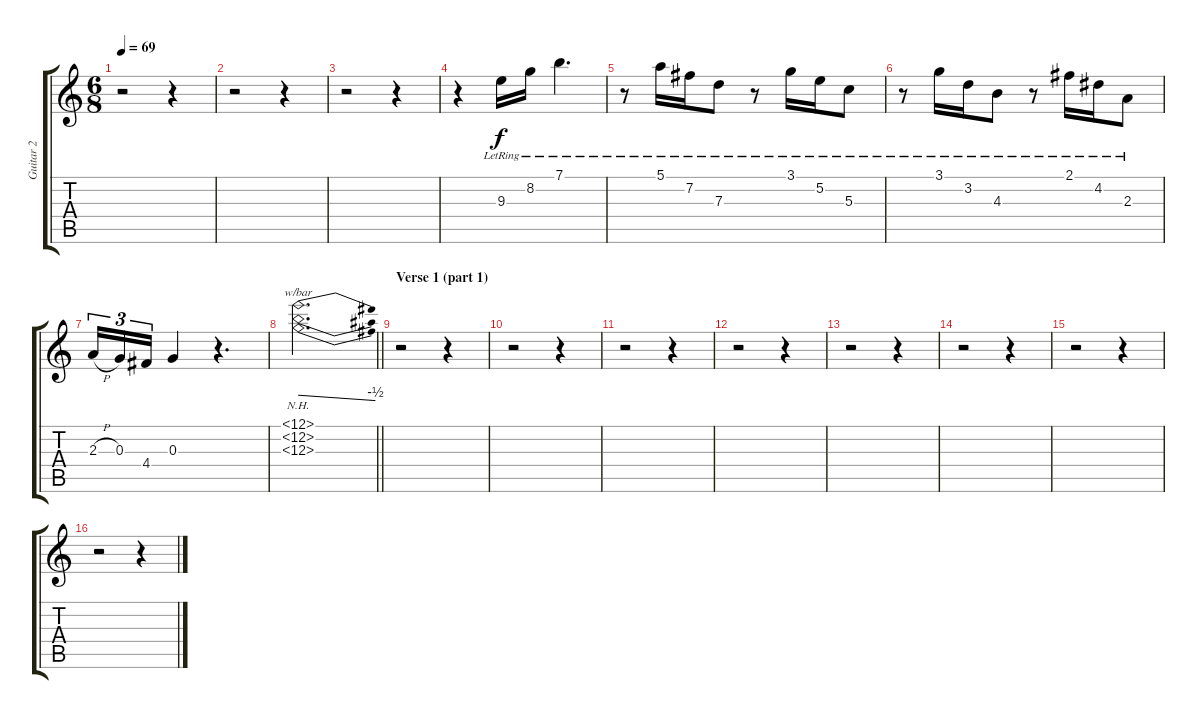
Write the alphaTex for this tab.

\track ("Guitar 2" "Guitar 2") {instrument acousticguitarsteel}
\staff {score tabs}
\tuning (E4 B3 G3 D3 A2 E2) {hide}
\ts (6 8)
\tempo 69
\clef g2
\ks c
r.2{dy f} r.4 |
r.2 r.4 |
r.2 r.4 |
r.4 9.3{lr}.16 8.2{lr}.16 7.1{lr}.4{d} |
r.8 5.1{lr}.16 7.2{lr}.16 7.3{lr}.8 r.8 3.1{lr}.16 5.2{lr}.16 5.3{lr}.8 |
r.8 3.1{lr}.16 3.2{lr}.16 4.3{lr}.8 r.8 2.1{lr}.16 4.2{lr}.16 2.3{lr}.8 |
2.3{h}.16{tu (3 2)} 0.3.16{tu (3 2)} 4.4.16{tu (3 2)} 0.3.4 r.4{d} |
\barLineRight lightlight
(12.1{nh} 12.2{nh} 12.3{nh}).2{d tbe (dive default 0 0 60 -2)} |
\section ("" "Verse 1 (part 1)")
r.2 r.4 |
r.2 r.4 |
r.2 r.4 |
r.2 r.4 |
r.2 r.4 |
r.2 r.4 |
r.2 r.4 |
r.2 r.4
